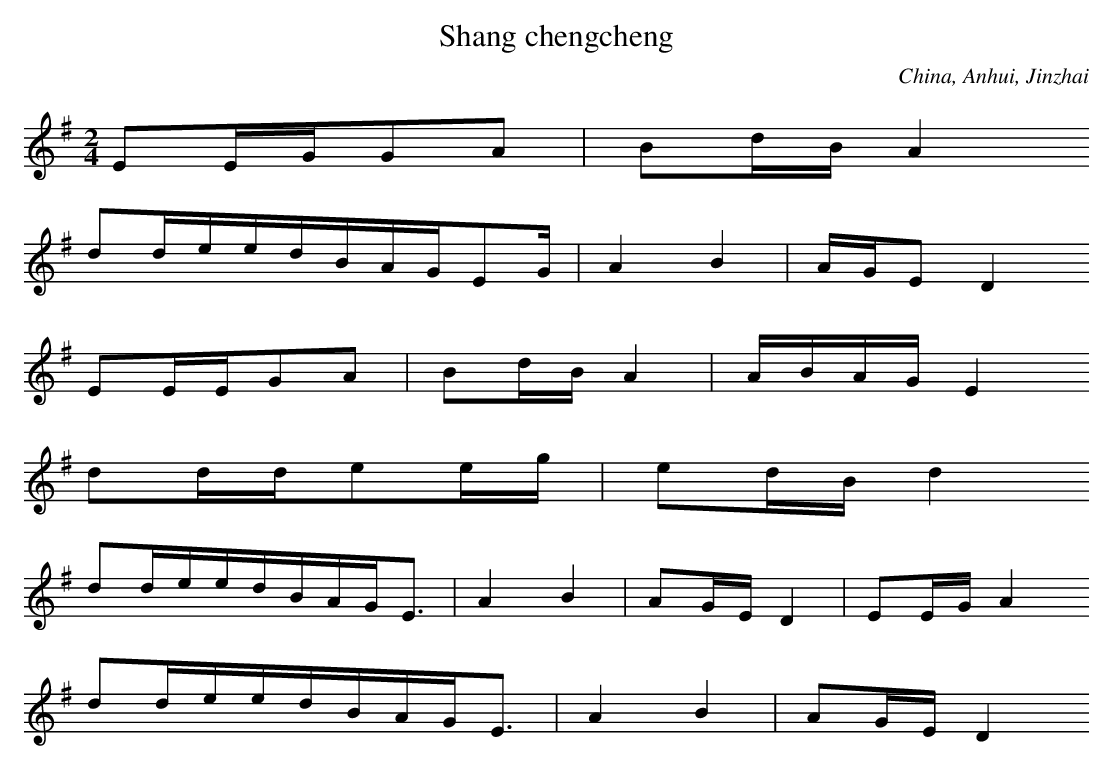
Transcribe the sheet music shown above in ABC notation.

X:1
T: Shang chengcheng
O: China, Anhui, Jinzhai
M: 2/4
L: 1/16
K: G
E2EGG2A2 | B2dBA4
d2deedBAGE2G | A4B4 | AGE2D4
E2EEG2A2 | B2dBA4 | ABAGE4
d2dde2eg | e2dBd4
d2deedBAGE3 | A4B4 | A2GED4 | E2EGA4
d2deedBAGE3 | A4B4 | A2GED4
